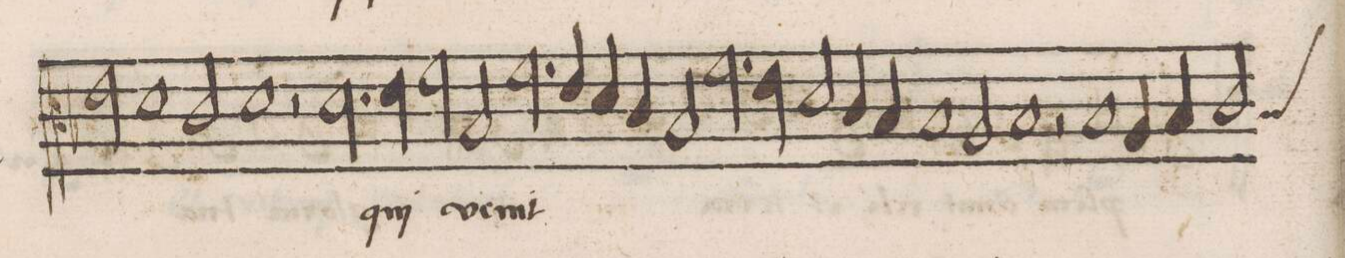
**kern	**text
*I"ALTVS	*
*clefC3	*
*k[b-]	*
*met(C)	*
*M2/1	*
2e\	.
1d	.
2c/	.
=65-	=65-
1d	.
2r	.
2.d\	qui
=66-	=66-
4e\	.
2f\	ve-
2B-/	.
2.f\	-nit
=67-	=67-
4e/	.
4d/	.
4c/	.
2B-/	.
2.f\	.
=68-	=68-
4e\	.
2d/	.
4c/	.
4B-/	.
1B-/	.
=69-	=69-
2A/	.
1B-	.
=70-	=70-
2rA	.
1B-	.
4A/	.
4B-/	.
=71-	=71-
*custos:B	*
2c/	.
*-	*-
